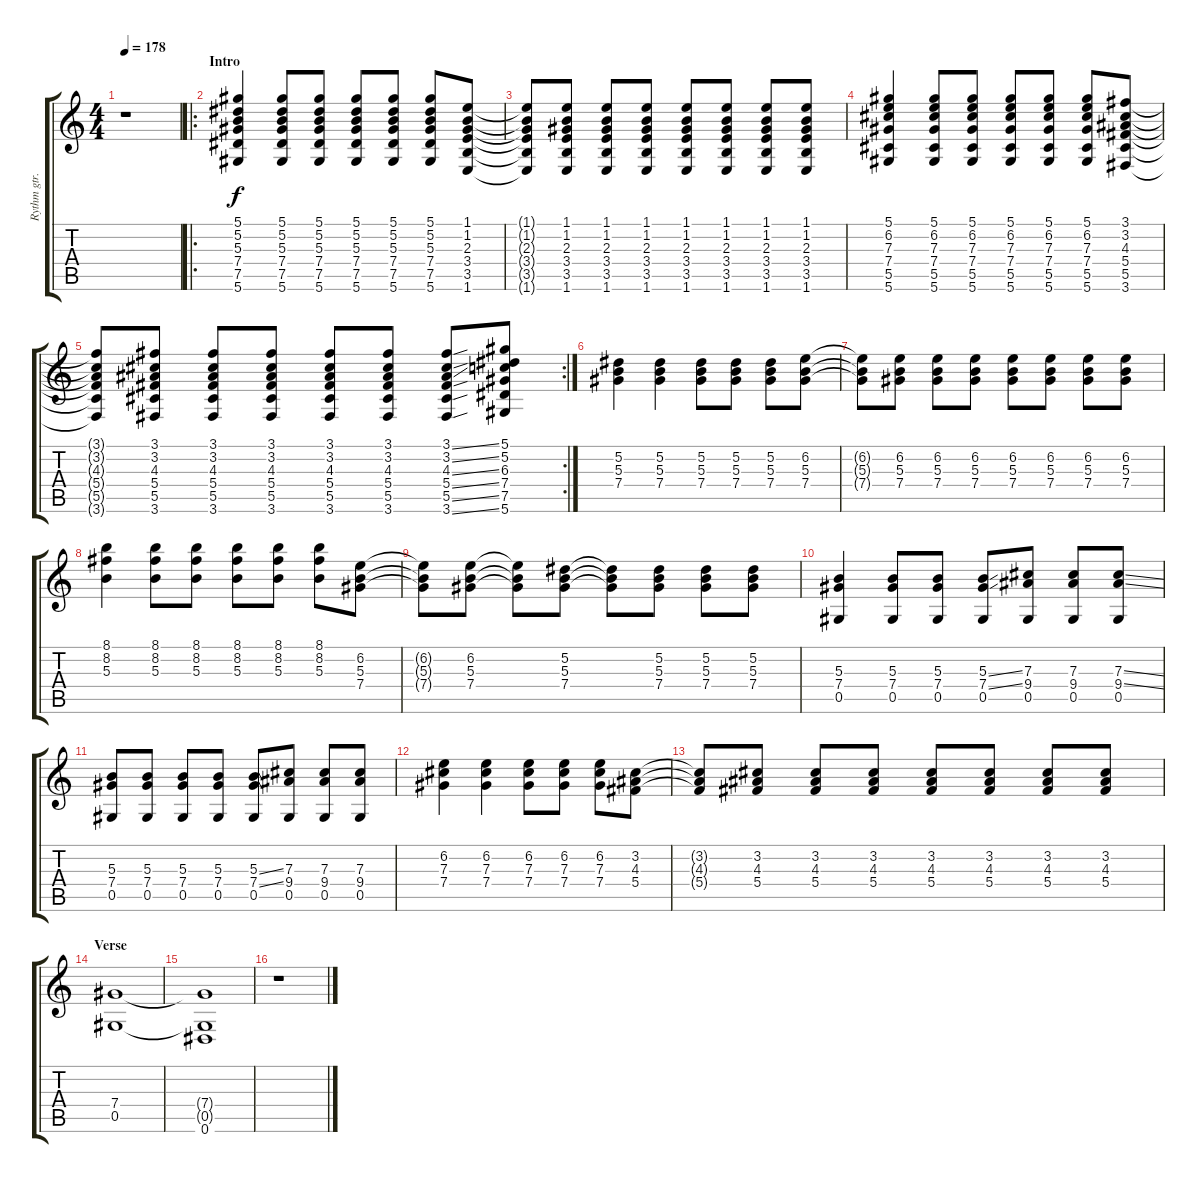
\track ("Rythm gtr." "Rythm gtr.") {instrument distortionguitar}
\staff {score tabs}
\tuning (Eb4 Bb3 Gb3 Db3 Ab2 Eb2) {hide}
\ts (4 4)
\tempo 178
\clef g2
\ks c
r.1{dy f instrument distortionguitar} |
\ro
\section ("" "Intro")
(5.1 5.2 5.3 7.4 7.5 5.6).4 (5.1 5.2 5.3 7.4 7.5 5.6).8 (5.1 5.2 5.3 7.4 7.5 5.6).8 (5.1 5.2 5.3 7.4 7.5 5.6).8 (5.1 5.2 5.3 7.4 7.5 5.6).8 (5.1 5.2 5.3 7.4 7.5 5.6).8 (1.1 1.2 2.3 3.4 3.5 1.6).8 |
(1.1{t} 1.2{t} 2.3{t} 3.4{t} 3.5{t} 1.6{t}).8 (1.1 1.2 2.3 3.4 3.5 1.6).8 (1.1 1.2 2.3 3.4 3.5 1.6).8 (1.1 1.2 2.3 3.4 3.5 1.6).8 (1.1 1.2 2.3 3.4 3.5 1.6).8 (1.1 1.2 2.3 3.4 3.5 1.6).8 (1.1 1.2 2.3 3.4 3.5 1.6).8 (1.1 1.2 2.3 3.4 3.5 1.6).8 |
(5.1 6.2 7.3 7.4 5.5 5.6).4 (5.1 6.2 7.3 7.4 5.5 5.6).8 (5.1 6.2 7.3 7.4 5.5 5.6).8 (5.1 6.2 7.3 7.4 5.5 5.6).8 (5.1 6.2 7.3 7.4 5.5 5.6).8 (5.1 6.2 7.3 7.4 5.5 5.6).8 (3.1 3.2 4.3 5.4 5.5 3.6).8 |
\rc 2
(3.1{t} 3.2{t} 4.3{t} 5.4{t} 5.5{t} 3.6{t}).8 (3.1 3.2 4.3 5.4 5.5 3.6).8 (3.1 3.2 4.3 5.4 5.5 3.6).8 (3.1 3.2 4.3 5.4 5.5 3.6).8 (3.1 3.2 4.3 5.4 5.5 3.6).8 (3.1 3.2 4.3 5.4 5.5 3.6).8 (3.1{ss} 3.2{ss} 4.3{ss} 5.4{ss} 5.5{ss} 3.6{ss}).8 (5.1 5.2 6.3 7.4 7.5 5.6).8 |
(5.2 5.3 7.4).4{volume 16} (5.2 5.3 7.4).4 (5.2 5.3 7.4).8 (5.2 5.3 7.4).8 (5.2 5.3 7.4).8 (6.2 5.3 7.4).8 |
(6.2{t} 5.3{t} 7.4{t}).8 (6.2 5.3 7.4).8 (6.2 5.3 7.4).8 (6.2 5.3 7.4).8 (6.2 5.3 7.4).8 (6.2 5.3 7.4).8 (6.2 5.3 7.4).8 (6.2 5.3 7.4).8 |
(8.1 8.2 5.3).4 (8.1 8.2 5.3).8 (8.1 8.2 5.3).8 (8.1 8.2 5.3).8 (8.1 8.2 5.3).8 (8.1 8.2 5.3).8 (6.2 5.3 7.4).8 |
(6.2{t} 5.3{t} 7.4{t}).8 (6.2 5.3 7.4).8 (6.2{t} 5.3{t} 7.4{t}).8 (5.2 5.3 7.4).8 (5.2{t} 5.3{t} 7.4{t}).8 (5.2 5.3 7.4).8 (5.2 5.3 7.4).8 (5.2 5.3 7.4).8 |
(5.3 7.4 0.5).4 (5.3 7.4 0.5).8 (5.3 7.4 0.5).8 (5.3{ss} 7.4{ss} 0.5).8 (7.3 9.4 0.5).8 (7.3 9.4 0.5).8 (7.3{ss} 9.4{ss} 0.5).8 |
(5.3 7.4 0.5).8 (5.3 7.4 0.5).8 (5.3 7.4 0.5).8 (5.3 7.4 0.5).8 (5.3{ss} 7.4{ss} 0.5).8 (7.3 9.4 0.5).8 (7.3 9.4 0.5).8 (7.3 9.4 0.5).8 |
(6.2 7.3 7.4).4 (6.2 7.3 7.4).4 (6.2 7.3 7.4).8 (6.2 7.3 7.4).8 (6.2 7.3 7.4).8 (3.2 4.3 5.4).8 |
(3.2{t} 4.3{t} 5.4{t}).8 (3.2 4.3 5.4).8 (3.2 4.3 5.4).8 (3.2 4.3 5.4).8 (3.2 4.3 5.4).8 (3.2 4.3 5.4).8 (3.2 4.3 5.4).8 (3.2 4.3 5.4).8 |
\section ("" "Verse")
(7.4 0.5).1{volume 0} |
(7.4{t} 0.5{t} 0.6).1 |
r.1
